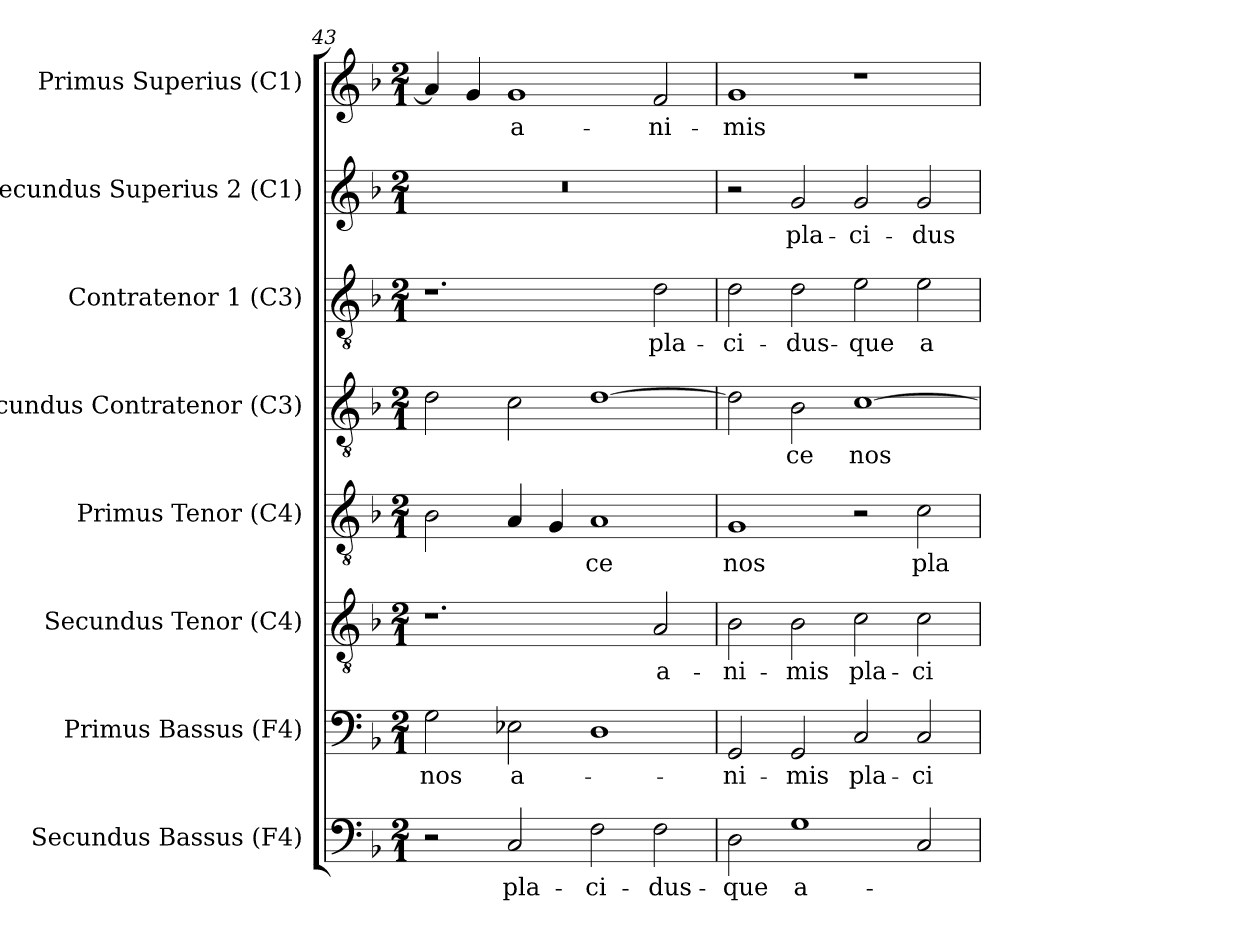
**kern	**text	**kern	**text	**kern	**text	**kern	**text	**kern	**text	**kern	**text	**kern	**text	**kern	**text
*part8	*part8	*part7	*part7	*part6	*part6	*part5	*part5	*part4	*part4	*part3	*part3	*part2	*part2	*part1	*part1
*staff8	*staff8	*staff7	*staff7	*staff6	*staff6	*staff5	*staff5	*staff4	*staff4	*staff3	*staff3	*staff2	*staff2	*staff1	*staff1
*I"Secundus Bassus (F4)	*	*I"Primus Bassus (F4)	*	*I"Secundus Tenor (C4)	*	*I"Primus Tenor (C4)	*	*I"Secundus  Contratenor (C3)	*	*I"Contratenor 1 (C3)	*	*I"Secundus Superius 2 (C1)	*	*I"Primus Superius (C1)	*
*I'B2	*	*I'B1	*	*I'T2	*	*I'T1	*	*I'A2	*	*I'A1	*	*I'C2	*	*I'C1	*
*clefF4	*	*clefF4	*	*clefGv2	*	*clefGv2	*	*clefGv2	*	*clefGv2	*	*clefG2	*	*clefG2	*
*	*	*	*	*	*	*ITrd7c12	*	*	*	*	*	*	*	*	*
*k[b-]	*	*k[b-]	*	*k[b-]	*	*k[b-]	*	*k[b-]	*	*k[b-]	*	*k[b-]	*	*k[b-]	*
*F:	*	*F:	*	*F:	*	*F:	*	*F:	*	*F:	*	*F:	*	*F:	*
*M2/1	*	*M2/1	*	*M2/1	*	*M2/1	*	*M2/1	*	*M2/1	*	*M2/1	*	*M2/1	*
=43	=43	=43	=43	=43	=43	=43	=43	=43	=43	=43	=43	=43	=43	=43	=43
!	!	!	!LO:LY:b:color=#000000	!	!	!	!	!	!	!	!	!LO:N:vis=1	!	!	!
2r	.	2Gi\	nos	1.r	.	2BB-i\	.	2di\	.	1.r	.	0r	.	4ai/]	.
.	.	.	.	.	.	.	.	.	.	.	.	.	.	4gi/	.
!	!LO:LY:b:color=#000000	!	!	!	!	!	!	!	!	!	!	!	!	!	!
!	!	!	!LO:LY:b:color=#000000	!	!	!	!	!	!	!	!	!	!	!	!
!	!	!	!	!	!	!	!	!	!	!	!	!	!	!	!LO:LY:b:color=#000000
2Ci/	pla-	2E-i\	a-	.	.	4AAi/	.	2ci\	.	.	.	.	.	1gi	a-
.	.	.	.	.	.	4GGi/	.	.	.	.	.	.	.	.	.
!	!LO:LY:b:color=#000000	!	!	!	!	!	!	!	!	!	!	!	!	!	!
!	!	!	!	!	!	!	!LO:LY:b:color=#000000	!	!	!	!	!	!	!	!
2Fi\	-ci-	1Di	.	.	.	1AAi	-ce	[1di	.	.	.	.	.	.	.
!	!LO:LY:b:color=#000000	!	!	!	!	!	!	!	!	!	!	!	!	!	!
!	!	!	!	!	!LO:LY:b:color=#000000	!	!	!	!	!	!	!	!	!	!
!	!	!	!	!	!	!	!	!	!	!	!LO:LY:b:color=#000000	!	!	!	!
!	!	!	!	!	!	!	!	!	!	!	!	!	!	!	!LO:LY:b:color=#000000
2Fi\	-dus-	.	.	2Ai/	a-	.	.	.	.	2di\	pla-	.	.	2fi/	-ni-
=44	=44	=44	=44	=44	=44	=44	=44	=44	=44	=44	=44	=44	=44	=44	=44
!	!LO:LY:b:color=#000000	!	!	!	!	!	!	!	!	!	!	!	!	!	!
!	!	!	!LO:LY:b:color=#000000	!	!	!	!	!	!	!	!	!	!	!	!
!	!	!	!	!	!LO:LY:b:color=#000000	!	!	!	!	!	!	!	!	!	!
!	!	!	!	!	!	!	!LO:LY:b:color=#000000	!	!	!	!	!	!	!	!
!	!	!	!	!	!	!	!	!	!	!	!LO:LY:b:color=#000000	!	!	!	!
!	!	!	!	!	!	!	!	!	!	!	!	!	!	!	!LO:LY:b:color=#000000
2Di\	-que	2GGi/	-ni-	2B-i\	-ni-	1GGi	nos	2di\]	.	2di\	-ci-	2r	.	1gi	-mis
!	!LO:LY:b:color=#000000	!	!	!	!	!	!	!	!	!	!	!	!	!	!
!	!	!	!LO:LY:b:color=#000000	!	!	!	!	!	!	!	!	!	!	!	!
!	!	!	!	!	!LO:LY:b:color=#000000	!	!	!	!	!	!	!	!	!	!
!	!	!	!	!	!	!	!	!	!LO:LY:b:color=#000000	!	!	!	!	!	!
!	!	!	!	!	!	!	!	!	!	!	!LO:LY:b:color=#000000	!	!	!	!
!	!	!	!	!	!	!	!	!	!	!	!	!	!LO:LY:b:color=#000000	!	!
1Gi	a-	2GGi/	-mis	2B-i\	-mis	.	.	2B-i\	-ce	2di\	-dus-	2gi/	pla-	.	.
!	!	!	!LO:LY:b:color=#000000	!	!	!	!	!	!	!	!	!	!	!	!
!	!	!	!	!	!LO:LY:b:color=#000000	!	!	!	!	!	!	!	!	!	!
!	!	!	!	!	!	!	!	!	!LO:LY:b:color=#000000	!	!	!	!	!	!
!	!	!	!	!	!	!	!	!	!	!	!LO:LY:b:color=#000000	!	!	!	!
!	!	!	!	!	!	!	!	!	!	!	!	!	!LO:LY:b:color=#000000	!	!
.	.	2Ci/	pla-	2ci\	pla-	2r	.	[1ci	nos	2ei\	-que	2gi/	-ci-	1r	.
!	!	!	!LO:LY:b:color=#000000	!	!	!	!	!	!	!	!	!	!	!	!
!	!	!	!	!	!LO:LY:b:color=#000000	!	!	!	!	!	!	!	!	!	!
!	!	!	!	!	!	!	!LO:LY:b:color=#000000	!	!	!	!	!	!	!	!
!	!	!	!	!	!	!	!	!	!	!	!LO:LY:b:color=#000000	!	!	!	!
!	!	!	!	!	!	!	!	!	!	!	!	!	!LO:LY:b:color=#000000	!	!
2Ci/	.	2Ci/	-ci-	2ci\	-ci-	2Ci\	pla-	.	.	2ei\	a-	2gi/	-dus-	.	.
=	=	=	=	=	=	=	=	=	=	=	=	=	=	=	=
*-	*-	*-	*-	*-	*-	*-	*-	*-	*-	*-	*-	*-	*-	*-	*-
